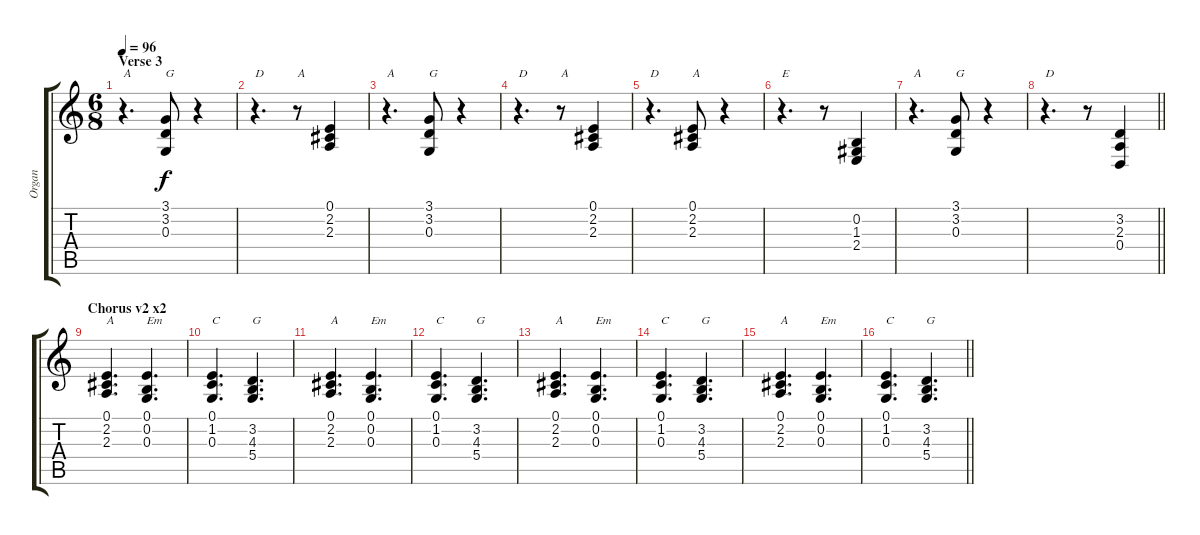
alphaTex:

\track ("Organ" "Organ") {instrument drawbarorgan}
\staff {score tabs}
\tuning (E4 B3 G3 D3 A2 E2) {hide}
\ts (6 8)
\section ("" "Verse 3")
\tempo 96
\clef g2
\ks c
r.4{d txt "A" dy f} (3.1 3.2 0.3).8{txt "G"} r.4 |
r.4{d txt "D"} r.8{txt "A"} (0.1 2.2 2.3).4 |
r.4{d txt "A"} (3.1 3.2 0.3).8{txt "G"} r.4 |
r.4{d txt "D"} r.8{txt "A"} (0.1 2.2 2.3).4 |
r.4{d txt "D"} (0.1 2.2 2.3).8{txt "A"} r.4 |
r.4{d txt "E"} r.8 (0.2 1.3 2.4).4 |
r.4{d txt "A"} (3.1 3.2 0.3).8{txt "G"} r.4 |
\barLineRight lightlight
r.4{d txt "D"} r.8 (3.2 2.3 0.4).4 |
\section ("" "Chorus v2 x2")
(0.1 2.2 2.3).4{d txt "A"} (0.1 0.2 0.3).4{d txt "Em"} |
(0.1 1.2 0.3).4{d txt "C"} (3.2 4.3 5.4).4{d txt "G"} |
(0.1 2.2 2.3).4{d txt "A"} (0.1 0.2 0.3).4{d txt "Em"} |
(0.1 1.2 0.3).4{d txt "C"} (3.2 4.3 5.4).4{d txt "G"} |
(0.1 2.2 2.3).4{d txt "A"} (0.1 0.2 0.3).4{d txt "Em"} |
(0.1 1.2 0.3).4{d txt "C"} (3.2 4.3 5.4).4{d txt "G"} |
(0.1 2.2 2.3).4{d txt "A"} (0.1 0.2 0.3).4{d txt "Em"} |
\barLineRight lightlight
(0.1 1.2 0.3).4{d txt "C"} (3.2 4.3 5.4).4{d txt "G"}
